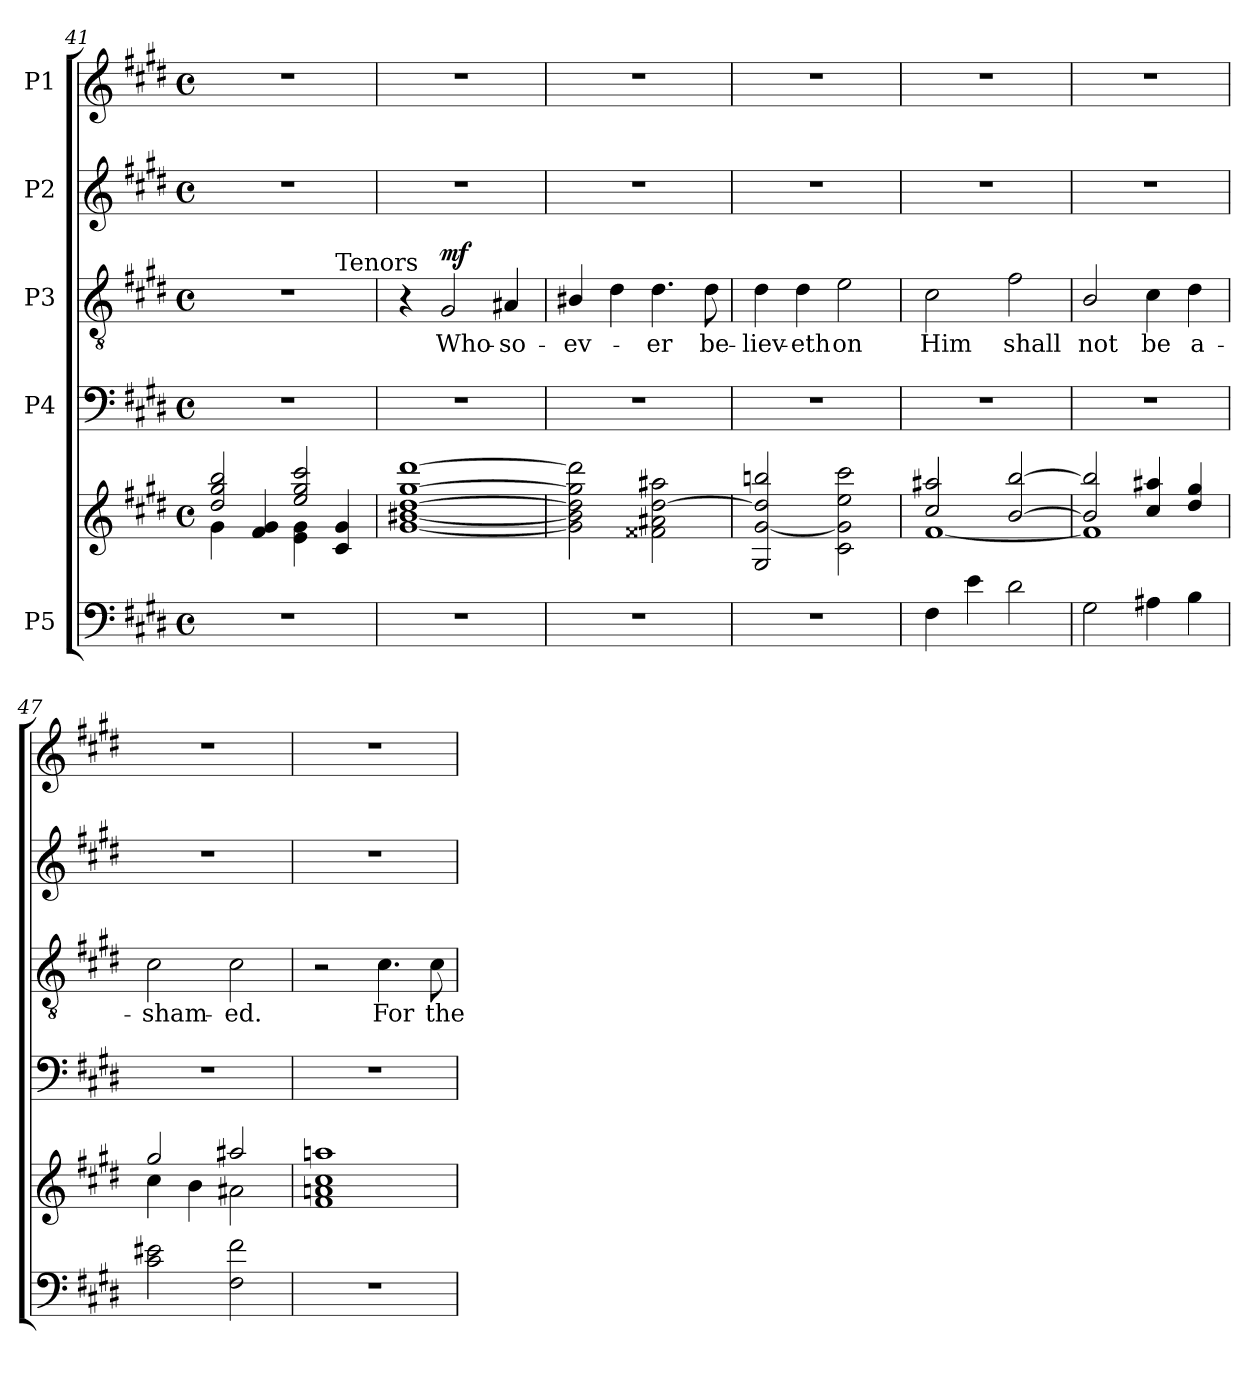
**kern	**kern	**kern	**kern	**text	**dynam	**kern	**kern
*part5	*part5	*part4	*part3	*part3	*part3	*part2	*part1
*staff6	*staff5	*staff4	*staff3	*staff3	*staff3	*staff2	*staff1
*I"P5	*	*I"P4	*I"P3	*	*	*I"P2	*I"P1
*clefF4	*clefG2	*clefF4	*clefGv2	*	*	*clefG2	*clefG2
*	*	*	*ITrd7c12	*	*	*	*
*k[f#c#g#d#]	*k[f#c#g#d#]	*k[f#c#g#d#]	*k[f#c#g#d#]	*	*	*k[f#c#g#d#]	*k[f#c#g#d#]
*E:	*E:	*E:	*E:	*	*	*E:	*E:
*M4/4	*M4/4	*M4/4	*M4/4	*	*	*M4/4	*M4/4
*met(c)	*met(c)	*met(c)	*met(c)	*	*	*met(c)	*met(c)
=41	=41	=41	=41	=41	=41	=41	=41
*	*^	*	*^	*	*	*	*
1r	2dd#i/ 2gg#i 2bbi	4g#i\	1r	1r	2.ryy	.	.	1r	1r
.	.	4f#i/ 4g#i	.	.	.	.	.	.	.
.	2eei/ 2gg#i 2ccc#i	4ei\ 4g#i	.	.	.	.	.	.	.
!	!	!	!	!	!LO:TX:a:t=Tenors	!	!	!	!
.	.	4c#i/ 4g#i	.	.	4ryy	.	.	.	.
*	*v	*v	*	*v	*v	*	*	*	*
=42	=42	=42	=42	=42	=42	=42	=42
1r	[1g#i [1b#Xi [1dd#i [1gg#i [1ddd#i	1r	4r	.	.	1r	1r
!	!	!	!	!LO:LY:b:color=#000000	!	!	!
.	.	.	2GG#i/	Who-	mf	.	.
!	!	!	!	!LO:LY:b:color=#000000	!	!	!
.	.	.	4AA#Xi/	-so-	.	.	.
=43	=43	=43	=43	=43	=43	=43	=43
!	!	!	!	!LO:LY:b:color=#000000	!	!	!
1r	2g#i\] 2b#i] 2dd#i] 2gg#i] 2ddd#i]	1r	4BB#Xi/	-ev-	.	1r	1r
.	.	.	4D#i\	.	.	.	.
!	!	!	!	!LO:LY:b:color=#000000	!	!	!
.	2f##Xi\ 2a#Xi [2dd#i 2aa#Xi	.	4.D#i\	-er	.	.	.
!	!	!	!	!LO:LY:b:color=#000000	!	!	!
.	.	.	8D#i\	be-	.	.	.
=44	=44	=44	=44	=44	=44	=44	=44
!	!	!	!	!LO:LY:b:color=#000000	!	!	!
1r	2G#i/ [2g#i 2dd#i] 2bbni	1r	4D#i\	-liev-	.	1r	1r
!	!	!	!	!LO:LY:b:color=#000000	!	!	!
.	.	.	4D#i\	-eth	.	.	.
!	!	!	!	!LO:LY:b:color=#000000	!	!	!
.	2c#i\ 2g#i] 2eei 2ccc#i	.	2Ei\	on	.	.	.
=45	=45	=45	=45	=45	=45	=45	=45
*	*^	*	*	*	*	*	*
!	!	!	!	!	!LO:LY:b:color=#000000	!	!	!
4F#i\	2cc#i/ 2aa#Xi	[1f#i	1r	2C#i\	Him	.	1r	1r
4ei\	.	.	.	.	.	.	.	.
!	!	!	!	!	!LO:LY:b:color=#000000	!	!	!
2d#i\	[2bi/ [2bbi	.	.	2F#i\	shall	.	.	.
=46	=46	=46	=46	=46	=46	=46	=46	=46
!	!	!	!	!	!LO:LY:b:color=#000000	!	!	!
2G#i\	2bi/] 2bbi]	1f#i]	1r	2BBi/	not	.	1r	1r
!	!	!	!	!	!LO:LY:b:color=#000000	!	!	!
4A#Xi\	4cc#i/ 4aa#Xi	.	.	4C#i\	be	.	.	.
!	!	!	!	!	!LO:LY:b:color=#000000	!	!	!
4Bi\	4dd#i/ 4gg#i	.	.	4D#i\	a-	.	.	.
!!LO:LB:g=z
=47	=47	=47	=47	=47	=47	=47	=47	=47
!	!	!	!	!	!LO:LY:b:color=#000000	!	!	!
2c#i\ 2e#Xi	2gg#i/	4cc#i\	1r	2C#i\	-sham-	.	1r	1r
.	.	4bi\	.	.	.	.	.	.
!	!	!	!	!	!LO:LY:b:color=#000000	!	!	!
2F#i\ 2f#i	2aa#Xi/	2a#Xi\	.	2C#i\	-ed.	.	.	.
*	*v	*v	*	*	*	*	*	*
=48	=48	=48	=48	=48	=48	=48	=48
1r	1f#i 1ani 1cc#i 1aani	1r	2r	.	.	1r	1r
!	!	!	!	!LO:LY:b:color=#000000	!	!	!
.	.	.	4.C#i\	For	.	.	.
!	!	!	!	!LO:LY:b:color=#000000	!	!	!
.	.	.	8C#i\	the	.	.	.
=	=	=	=	=	=	=	=
*-	*-	*-	*-	*-	*-	*-	*-
